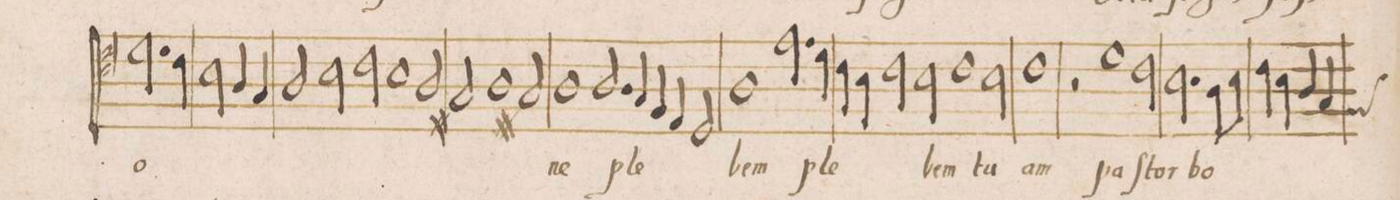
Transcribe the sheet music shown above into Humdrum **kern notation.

**kern	**text
*I"ALTVS	*
*clefC4	*
*k[]	*
*met(C|)	*
*M2/1	*
2.d\	-o-
4c\	.
2B\	.
4A/	.
4G/	.
=21	=21
2A/	.
2B\	.
2c\	.
1B\	.
=22-	=22-
2A/	.
2G#X/	.
1A\	.
=23-	=23-
2G#X/	.
1A	-ne
=24-	=24-
2.A/	ple-
4Gny/	.
4F/	.
4E/	.
2D/	.
=25	=25
1A	-bem
2.e\	ple-
4d\	.
=26	=26
4c\	.
4B\	.
2c\	.
2B\	-bem
1c\	tu-
=27-	=27-
2B\	.
1c	-am
=28	=28
2r	.
1d	pa-
2c\	-ſtor
=29-	=29-
2.B\	bo-
8A\L	.
8B\J	.
4c\	.
4B\	.
4A/	.
4G/	.
*custos:F	*
=30	=30
*-	*-
